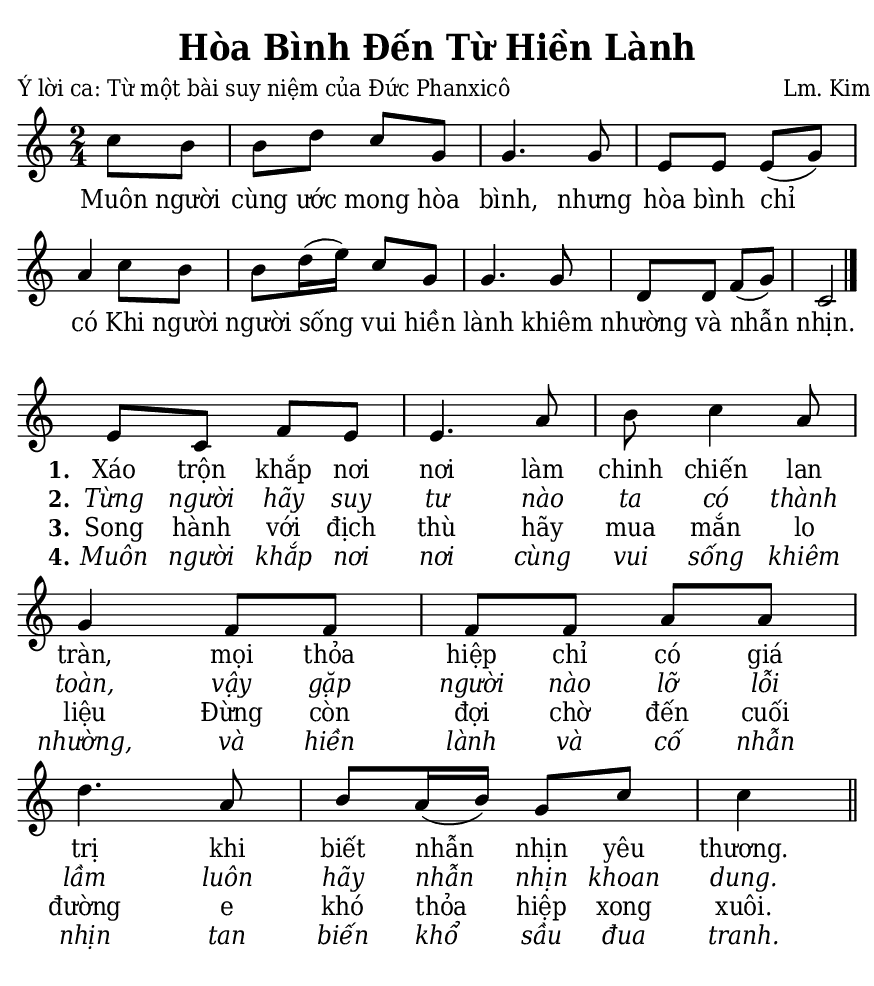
% Cài đặt chung
\version "2.24.3"
\include "english.ly"

\header {
  title = "Hòa Bình Đến Từ Hiền Lành"
  poet = "Ý lời ca: Từ một bài suy niệm của Đức Phanxicô"
  composer = "Lm. Kim Long"
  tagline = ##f
}

% Nhạc
nhacPhanMot = \relative c'' {
  \key c \major
  \time 2/4
  \partial 4 c8 b |
  b d c g |
  g4. g8 |
  e e e (g) |
  a4 c8 b |
  b d16 (e) c8 g |
  g4. g8 |
  d d f (g) |
  c,2 \bar "|."
}

nhacPhanHai = \relative c' {
  \key c \major
  \time 2/4
  e8 c f e |
  e4. a8 |
  b c4 a8 |
  g4 f8 f |
  f f a a |
  d4. a8 |
  b a16 (b) g8 c |
  c4 \bar "||"
}

% Lời
loiPhanMot = \lyricmode {
  Muôn người cùng ước mong hòa bình,
  nhưng hòa bình chỉ có
  Khi người người sống vui hiền lành
  khiêm nhường và nhẫn nhịn.
}

loiPhanHai = \lyricmode {
  <<
    {
      \set stanza = "1."
      Xáo trộn khắp nơi nơi làm chinh chiến lan tràn,
      mọi thỏa hiệp chỉ có giá trị khi biết nhẫn nhịn yêu thương.
    }
    \new Lyrics {
	    \set associatedVoice = "beSop"
	    \set stanza = "2."
      \override Lyrics.LyricText.font-shape = #'italic
      Từng người hãy suy tư nào ta có thành toàn,
      vậy gặp người nào lỡ lỗi lầm
      luôn hãy nhẫn nhịn khoan dung.
    }
    \new Lyrics {
	    \set associatedVoice = "beSop"
	    \set stanza = "3."
      Song hành với địch thù hãy mua mắn lo liệu
      Đừng còn đợi chờ đến cuối đường e khó thỏa hiệp xong xuôi.
    }
    \new Lyrics {
	    \set associatedVoice = "beSop"
	    \set stanza = "4."
      \override Lyrics.LyricText.font-shape = #'italic
      Muôn người khắp nơi nơi cùng vui sống khiêm nhường,
      và hiền lành và cố nhẫn nhịn tan biến khổ sầu đua tranh.
    }
  >>
}

% Dàn trang
\paper {
  #(set-paper-size "a5")
  top-margin = 3\mm
  bottom-margin = 3\mm
  left-margin = 3\mm
  right-margin = 3\mm
  indent = #0
  #(define fonts
	 (make-pango-font-tree "Deja Vu Serif Condensed"
	 		       "Deja Vu Serif Condensed"
			       "Deja Vu Serif Condensed"
			       (/ 20 20)))
  print-page-number = ##f
}

\score {
  <<
    \new Staff <<
        \clef treble
        \new Voice = beSop {
          \nhacPhanMot
        }
      \new Lyrics \lyricsto beSop \loiPhanMot
    >>
  >>
  \layout {
    \override Lyrics.LyricSpace.minimum-distance = #0.7
    \override Score.BarNumber.break-visibility = ##(#f #f #f)
    \override Score.SpacingSpanner.uniform-stretching = ##t
    ragged-last = ##f
  }
}

\score {
  <<
    \new Staff <<
        \clef treble
        \new Voice = beSop {
          \nhacPhanHai
        }
      \new Lyrics \lyricsto beSop \loiPhanHai
    >>
  >>
  \layout {
    \override Staff.TimeSignature.transparent = ##t
    \override Lyrics.LyricSpace.minimum-distance = #2
    \override Score.BarNumber.break-visibility = ##(#f #f #f)
    \override Score.SpacingSpanner.uniform-stretching = ##t
    ragged-last = ##f
  }
}
